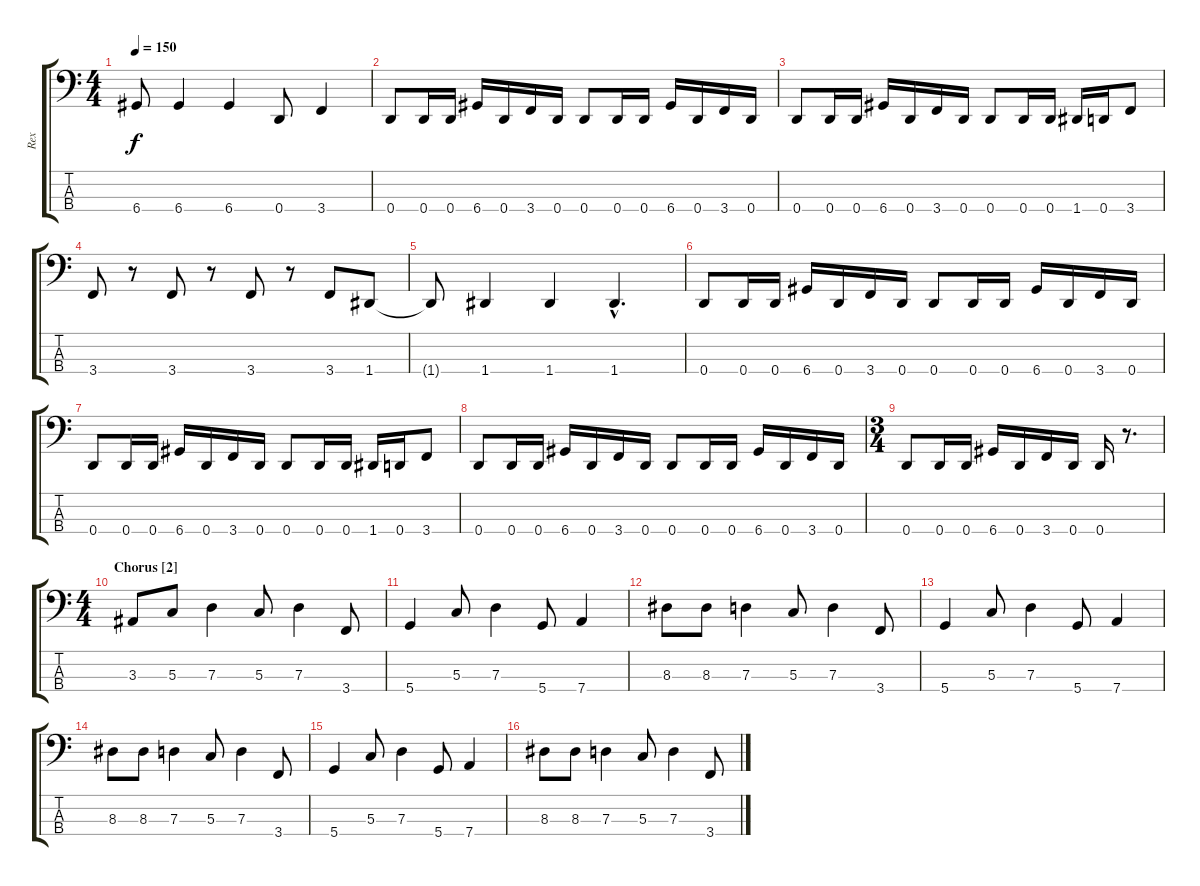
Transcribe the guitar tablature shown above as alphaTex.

\track ("Rex" "Rex") {instrument electricbassfinger}
\staff {score tabs}
\tuning (F2 C2 G1 D1) {hide}
\ts (4 4)
\tempo 150
\clef f4
\ks c
6.4{t}.8{dy f} 6.4.4 6.4.4 0.4.8 3.4.4 |
0.4.8 0.4.16 0.4.16 6.4.16 0.4.16 3.4.16 0.4.16 0.4.8 0.4.16 0.4.16 6.4.16 0.4.16 3.4.16 0.4.16 |
0.4.8 0.4.16 0.4.16 6.4.16 0.4.16 3.4.16 0.4.16 0.4.8 0.4.16 0.4.16 1.4.16 0.4.16 3.4.8 |
3.4.8 r.8 3.4.8 r.8 3.4.8 r.8 3.4.8 1.4.8 |
1.4{t}.8 1.4.4 1.4.4 1.4{hac}.4{d} |
0.4.8 0.4.16 0.4.16 6.4.16 0.4.16 3.4.16 0.4.16 0.4.8 0.4.16 0.4.16 6.4.16 0.4.16 3.4.16 0.4.16 |
0.4.8 0.4.16 0.4.16 6.4.16 0.4.16 3.4.16 0.4.16 0.4.8 0.4.16 0.4.16 1.4.16 0.4.16 3.4.8 |
0.4.8 0.4.16 0.4.16 6.4.16 0.4.16 3.4.16 0.4.16 0.4.8 0.4.16 0.4.16 6.4.16 0.4.16 3.4.16 0.4.16 |
\ts (3 4)
0.4.8 0.4.16 0.4.16 6.4.16 0.4.16 3.4.16 0.4.16 0.4.16 r.8{d} |
\ts (4 4)
\section ("" "Chorus [2]")
3.3.8 5.3.8 7.3.4 5.3.8 7.3.4 3.4.8 |
5.4.4 5.3.8 7.3.4 5.4.8 7.4.4 |
8.3.8 8.3.8 7.3.4 5.3.8 7.3.4 3.4.8 |
5.4.4 5.3.8 7.3.4 5.4.8 7.4.4 |
8.3.8 8.3.8 7.3.4 5.3.8 7.3.4 3.4.8 |
5.4.4 5.3.8 7.3.4 5.4.8 7.4.4 |
8.3.8 8.3.8 7.3.4 5.3.8 7.3.4 3.4.8
